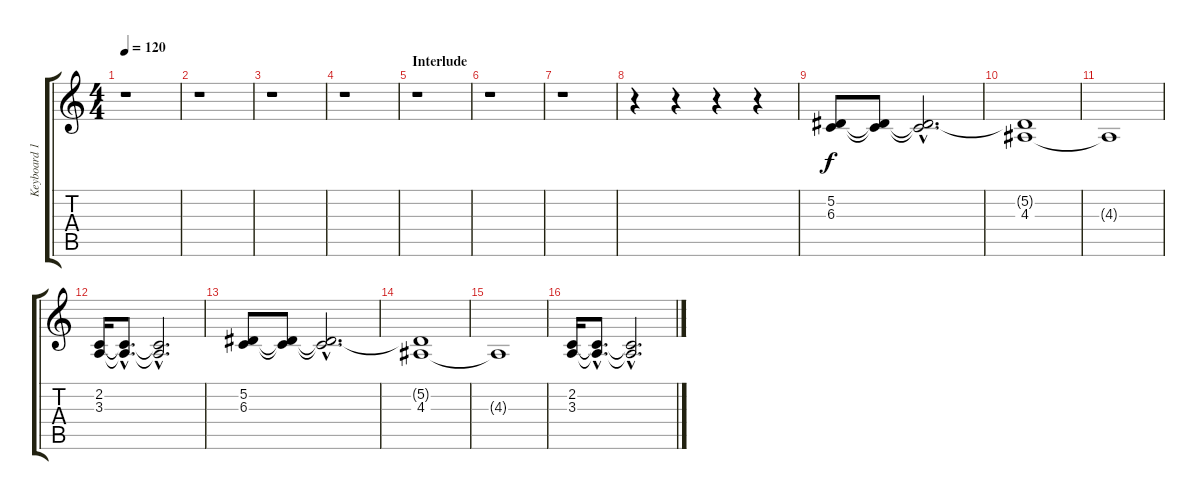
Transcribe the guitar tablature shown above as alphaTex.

\track ("Keyboard 1" "Keyboard 1") {instrument fx7echoes}
\staff {score tabs}
\tuning (Eb4 Bb3 Gb3 Db3 Ab2 Eb2) {hide}
\ts (4 4)
\tempo 120
\clef g2
\ks c
r.1{dy f} |
r.1 |
r.1 |
r.1 |
\section ("" "Interlude")
r.1 |
r.1 |
r.1 |
r.4 r.4 r.4 r.4 |
(5.2 6.3).8{volume 2 balance 4 instrument drawbarorgan} (5.2{t} 6.3{t}).8{volume 11} (5.2{hac t} 6.3{hac t}).2{d} |
(5.2{t} 4.3).1 |
4.3{t}.1{volume 3} |
(2.2 3.3).16{volume 5} (2.2{hac t} 3.3{hac t}).8{d volume 11} (2.2{hac t} 3.3{hac t}).2{d} |
(5.2 6.3).8{volume 2 balance 4 instrument drawbarorgan} (5.2{t} 6.3{t}).8{volume 11} (5.2{hac t} 6.3{hac t}).2{d} |
(5.2{t} 4.3).1 |
4.3{t}.1{volume 3} |
(2.2 3.3).16{volume 5} (2.2{hac t} 3.3{hac t}).8{d volume 11} (2.2{hac t} 3.3{hac t}).2{d}
